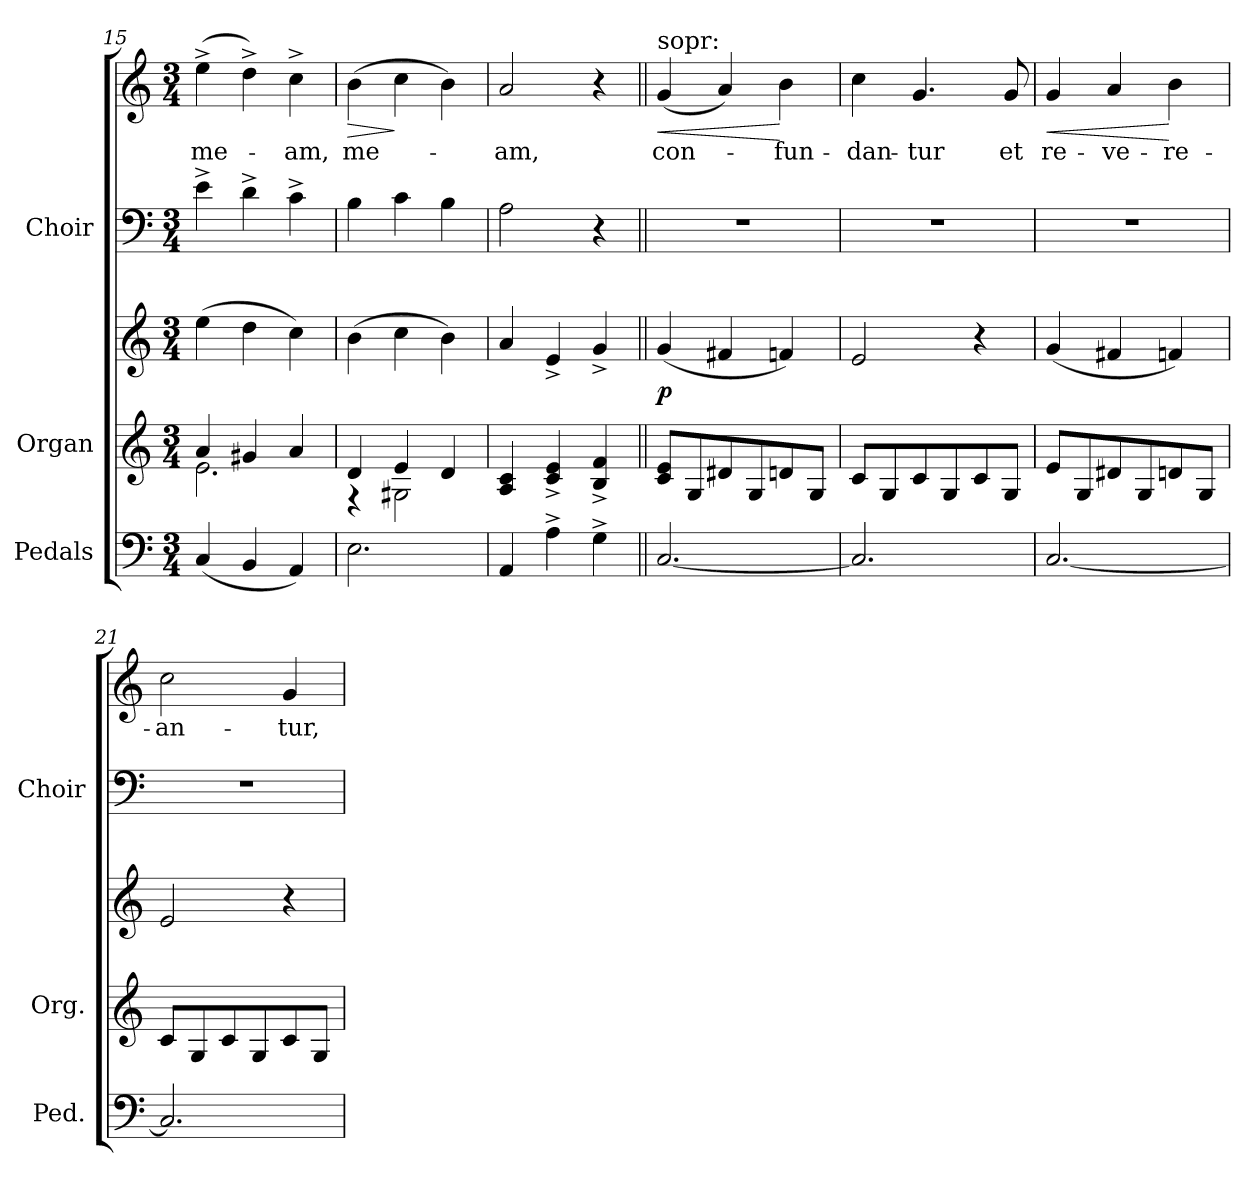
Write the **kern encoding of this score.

**kern	**kern	**kern	**dynam	**kern	**kern	**text	**dynam
*part3	*part2	*part2	*part2	*part1	*part1	*part1	*part1
*staff5	*staff4	*staff3	*staff3/4	*staff2	*staff1	*staff1	*staff1/2
*I"Pedals	*I"Organ	*	*	*I"Choir	*	*	*
*I'Ped.	*I'Org.	*	*	*I'Choir	*	*	*
*clefF4	*clefG2	*clefG2	*	*clefF4	*clefG2	*	*
*k[]	*k[]	*k[]	*	*k[]	*k[]	*	*
*C:	*C:	*C:	*	*C:	*C:	*	*
*M3/4	*M3/4	*M3/4	*	*M3/4	*M3/4	*	*
=15	=15	=15	=15	=15	=15	=15	=15
*	*^	*	*	*	*	*	*
!	!	!	!	!	!	!	!LO:LY:b:color=#000000	!
(4Ci/	4ai/	2.ei\	(4eei\	.	4e^i\	(4ee^i\	me-	.
4BBi/	4g#Xi/	.	4ddi\	.	4d^i\	4dd^i\)	.	.
!	!	!	!	!	!	!	!LO:LY:b:color=#000000	!
4AAi/)	4ai/	.	4cci\)	.	4c^i\	4cc^i\	-am,	.
=16	=16	=16	=16	=16	=16	=16	=16	=16
!	!	!	!	!	!	!	!LO:LY:b:color=#000000	!LO:HP:b
2.Ei\	4di/	4r	(4bi\	.	4Bi\	(4bi\	me-	>
.	4ei/	2G#Xi\	4cci\	.	4ci\	4cci\	.	]
.	4di/	.	4bi\)	.	4Bi\	4bi\)	.	.
*	*v	*v	*	*	*	*	*	*
=17	=17	=17	=17	=17	=17	=17	=17
!	!	!	!	!	!	!LO:LY:b:color=#000000	!
4AAi/	4Ai/ 4ci	4ai/	.	2Ai\	2ai/	-am,	.
4A^i\	4ci/^ 4ei^	4e^i/	.	.	.	.	.
4G^i\	4Bi/^ 4fi^	4g^i/	.	4r	4r	.	.
!!LO:PB:g=z
=18||	=18||	=18||	=18||	=18||	=18||	=18||	=18||
!	!	!	!	!LO:N:vis=1	!	!	!
!	!	!	!	!	!LO:TX:a:t=sopr&colon;	!	!
!	!	!	!	!	!	!LO:LY:b:color=#000000	!LO:HP:b
[2.Ci/	8ci/ 8eiL	(4gi/	p	2.r	(4gi/	con-	<
.	8Gi/	.	.	.	.	.	.
.	8d#Xi/	4f#Xi/	.	.	4ai/)	.	.
.	8Gi/	.	.	.	.	.	.
!	!	!	!	!	!	!LO:LY:b:color=#000000	!
.	8dni/	4fni/)	.	.	4bi\	-fun-	[
.	8Gi/J	.	.	.	.	.	.
=19	=19	=19	=19	=19	=19	=19	=19
!	!	!	!	!LO:N:vis=1	!	!	!
!	!	!	!	!	!	!LO:LY:b:color=#000000	!
2.Ci/]	8ci/L	2ei/	.	2.r	4cci\	-dan-	.
.	8Gi/	.	.	.	.	.	.
!	!	!	!	!	!	!LO:LY:b:color=#000000	!
.	8ci/	.	.	.	4.gi/	-tur	.
.	8Gi/	.	.	.	.	.	.
.	8ci/	4r	.	.	.	.	.
!	!	!	!	!	!	!LO:LY:b:color=#000000	!
.	8Gi/J	.	.	.	8gi/	et	.
=20	=20	=20	=20	=20	=20	=20	=20
!	!	!	!	!LO:N:vis=1	!	!	!
!	!	!	!	!	!	!LO:LY:b:color=#000000	!LO:HP:b
[2.Ci/	8ei/L	(4gi/	.	2.r	4gi/	re-	<
.	8Gi/	.	.	.	.	.	.
!	!	!	!	!	!	!LO:LY:b:color=#000000	!
.	8d#Xi/	4f#Xi/	.	.	4ai/	-ve-	.
.	8Gi/	.	.	.	.	.	.
!	!	!	!	!	!	!LO:LY:b:color=#000000	!
.	8dni/	4fni/)	.	.	4bi\	-re-	[
.	8Gi/J	.	.	.	.	.	.
=21	=21	=21	=21	=21	=21	=21	=21
!	!	!	!	!LO:N:vis=1	!	!	!
!	!	!	!	!	!	!LO:LY:b:color=#000000	!
2.Ci/]	8ci/L	2ei/	.	2.r	2cci\	-an-	.
.	8Gi/	.	.	.	.	.	.
.	8ci/	.	.	.	.	.	.
.	8Gi/	.	.	.	.	.	.
!	!	!	!	!	!	!LO:LY:b:color=#000000	!
.	8ci/	4r	.	.	4gi/	-tur,	.
.	8Gi/J	.	.	.	.	.	.
=	=	=	=	=	=	=	=
*-	*-	*-	*-	*-	*-	*-	*-
